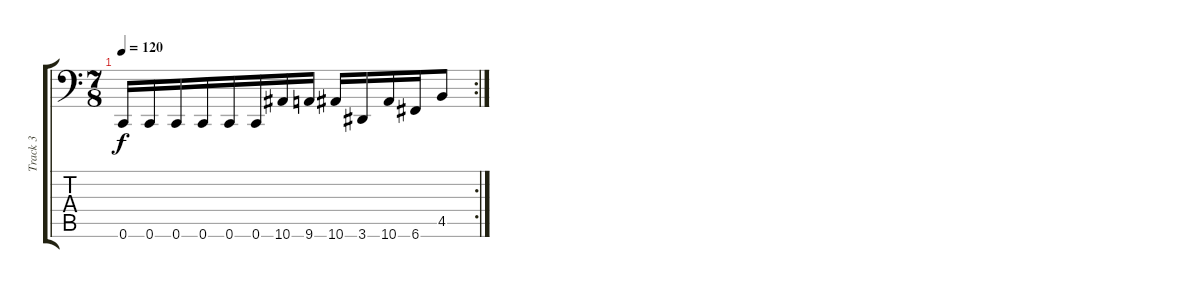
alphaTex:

\track ("Track 3" "Track 3") {instrument electricbasspick}
\staff {score tabs}
\tuning (D3 A2 F2 C2 G1 C1) {hide}
\rc 2
\ts (7 8)
\tempo 120
\clef f4
\ks c
0.6.16{dy f} 0.6.16 0.6.16 0.6.16 0.6.16 0.6.16 10.6.16 9.6.16 10.6.16 3.6.16 10.6.16 6.6.16 4.5.8
